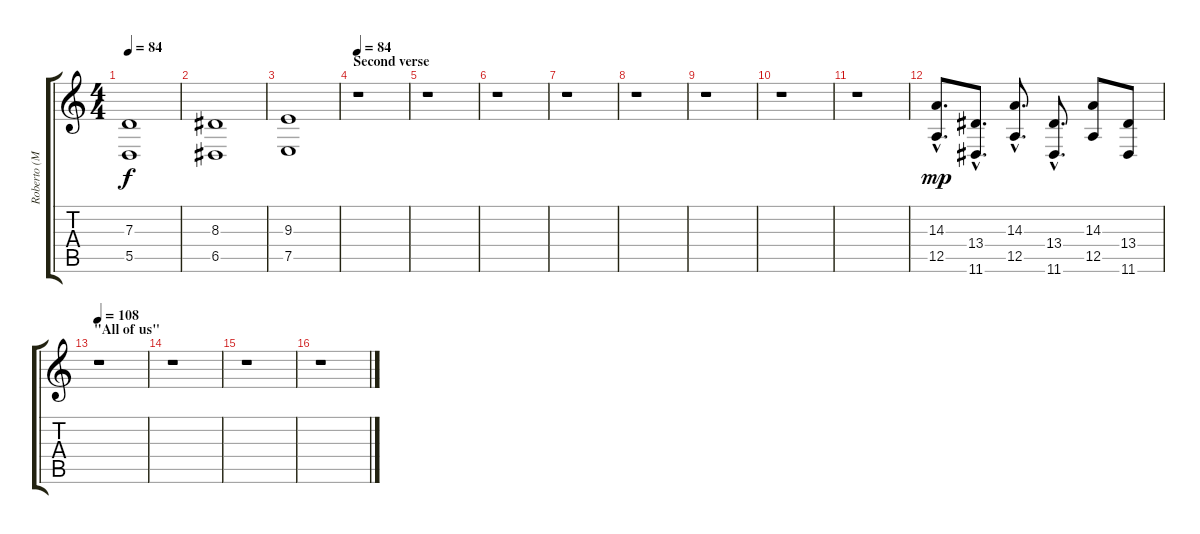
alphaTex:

\track ("Roberto (MidStrings/Choir)" "Roberto (M") {instrument pad4choir}
\staff {score tabs}
\tuning (E4 B3 G3 D3 A2 E2) {hide}
\ts (4 4)
\tempo 84
\clef g2
\ks c
(7.3 5.5).1{dy f} |
(8.3 6.5).1 |
(9.3 7.5).1 |
\section ("" "Second verse")
\tempo 84
r.1 |
r.1 |
r.1 |
r.1 |
r.1 |
r.1 |
r.1 |
r.1 |
(14.3{hac} 12.5{hac}).8{d dy mp} (13.4{hac} 11.6{hac}).8{d} (14.3{hac} 12.5{hac}).8{d} (13.4{hac} 11.6{hac}).8{d} (14.3 12.5).8 (13.4 11.6).8 |
\section ("" "\"All of us\"")
\tempo 108
r.1 |
r.1 |
r.1 |
r.1
